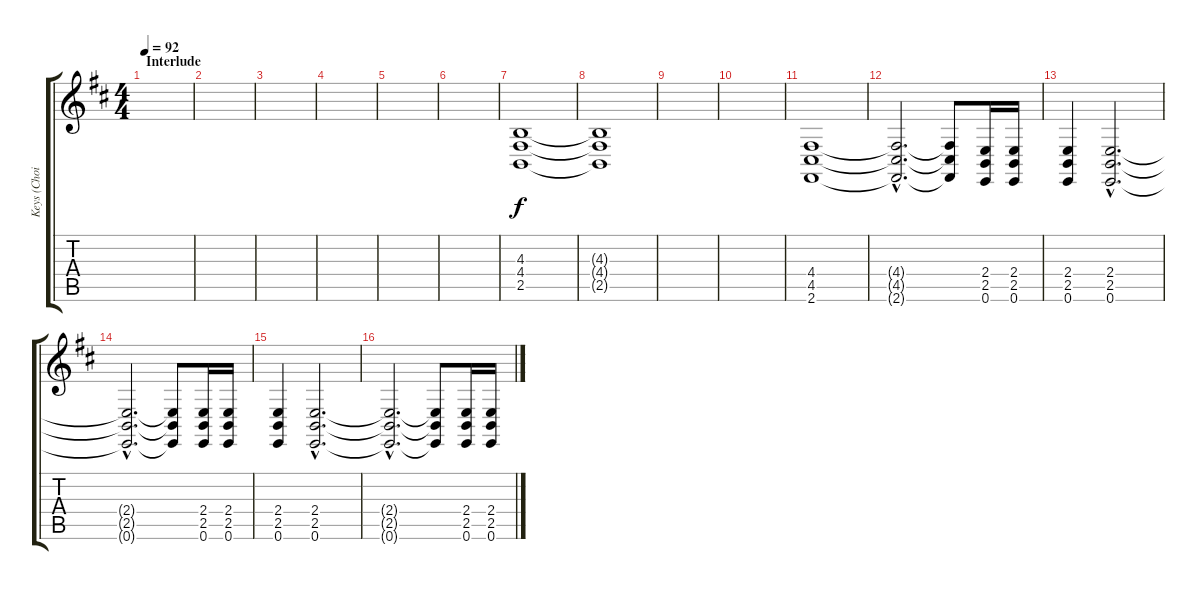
\track ("Keys (Choir) - Chris Caffery" "Keys (Choi") {instrument choiraahs}
\staff {score tabs}
\tuning (E4 B3 G3 D3 A2 E2) {hide}
\ts (4 4)
\section ("" "Interlude")
\tempo 92
\clef g2
\ks d
|
|
|
|
|
|
(4.3 4.4 2.5).1{volume 7} |
(4.3{t} 4.4{t} 2.5{t}).1 |
|
|
(4.4 4.5 2.6).1{volume 9} |
(4.4{hac t} 4.5{hac t} 2.6{hac t}).2{d} (4.4{t} 4.5{t} 2.6{t}).8 (2.4 2.5 0.6).16 (2.4 2.5 0.6).16 |
(2.4 2.5 0.6).4 (2.4{hac} 2.5{hac} 0.6{hac}).2{d} |
(2.4{hac t} 2.5{hac t} 0.6{hac t}).2{d} (2.4{t} 2.5{t} 0.6{t}).8 (2.4 2.5 0.6).16 (2.4 2.5 0.6).16 |
(2.4 2.5 0.6).4 (2.4{hac} 2.5{hac} 0.6{hac}).2{d} |
(2.4{hac t} 2.5{hac t} 0.6{hac t}).2{d} (2.4{t} 2.5{t} 0.6{t}).8 (2.4 2.5 0.6).16 (2.4 2.5 0.6).16
